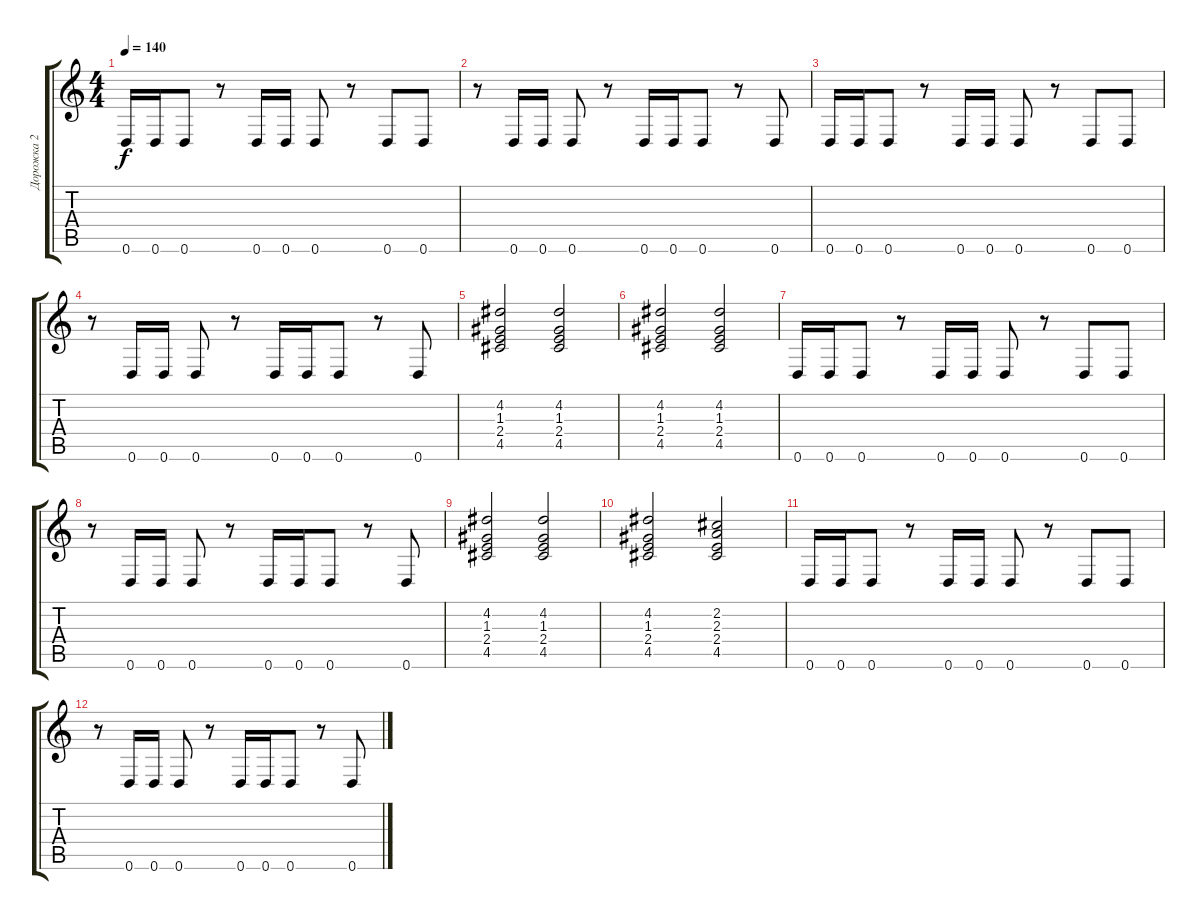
\track ("Дорожка 2" "Дорожка 2") {instrument overdrivenguitar}
\staff {score tabs}
\tuning (E4 B3 G3 D3 A2 D2) {hide}
\ts (4 4)
\tempo 140
\clef g2
\ks c
0.6.16{dy f} 0.6.16 0.6.8 r.8 0.6.16 0.6.16 0.6.8 r.8 0.6.8 0.6.8 |
r.8 0.6.16 0.6.16 0.6.8 r.8 0.6.16 0.6.16 0.6.8 r.8 0.6.8 |
0.6.16 0.6.16 0.6.8 r.8 0.6.16 0.6.16 0.6.8 r.8 0.6.8 0.6.8 |
r.8 0.6.16 0.6.16 0.6.8 r.8 0.6.16 0.6.16 0.6.8 r.8 0.6.8 |
(4.2 1.3 2.4 4.5).2 (4.2 1.3 2.4 4.5).2 |
(4.2 1.3 2.4 4.5).2 (4.2 1.3 2.4 4.5).2 |
0.6.16 0.6.16 0.6.8 r.8 0.6.16 0.6.16 0.6.8 r.8 0.6.8 0.6.8 |
r.8 0.6.16 0.6.16 0.6.8 r.8 0.6.16 0.6.16 0.6.8 r.8 0.6.8 |
(4.2 1.3 2.4 4.5).2 (4.2 1.3 2.4 4.5).2 |
(4.2 1.3 2.4 4.5).2 (2.2 2.3 2.4 4.5).2 |
0.6.16 0.6.16 0.6.8 r.8 0.6.16 0.6.16 0.6.8 r.8 0.6.8 0.6.8 |
r.8 0.6.16 0.6.16 0.6.8 r.8 0.6.16 0.6.16 0.6.8 r.8 0.6.8
